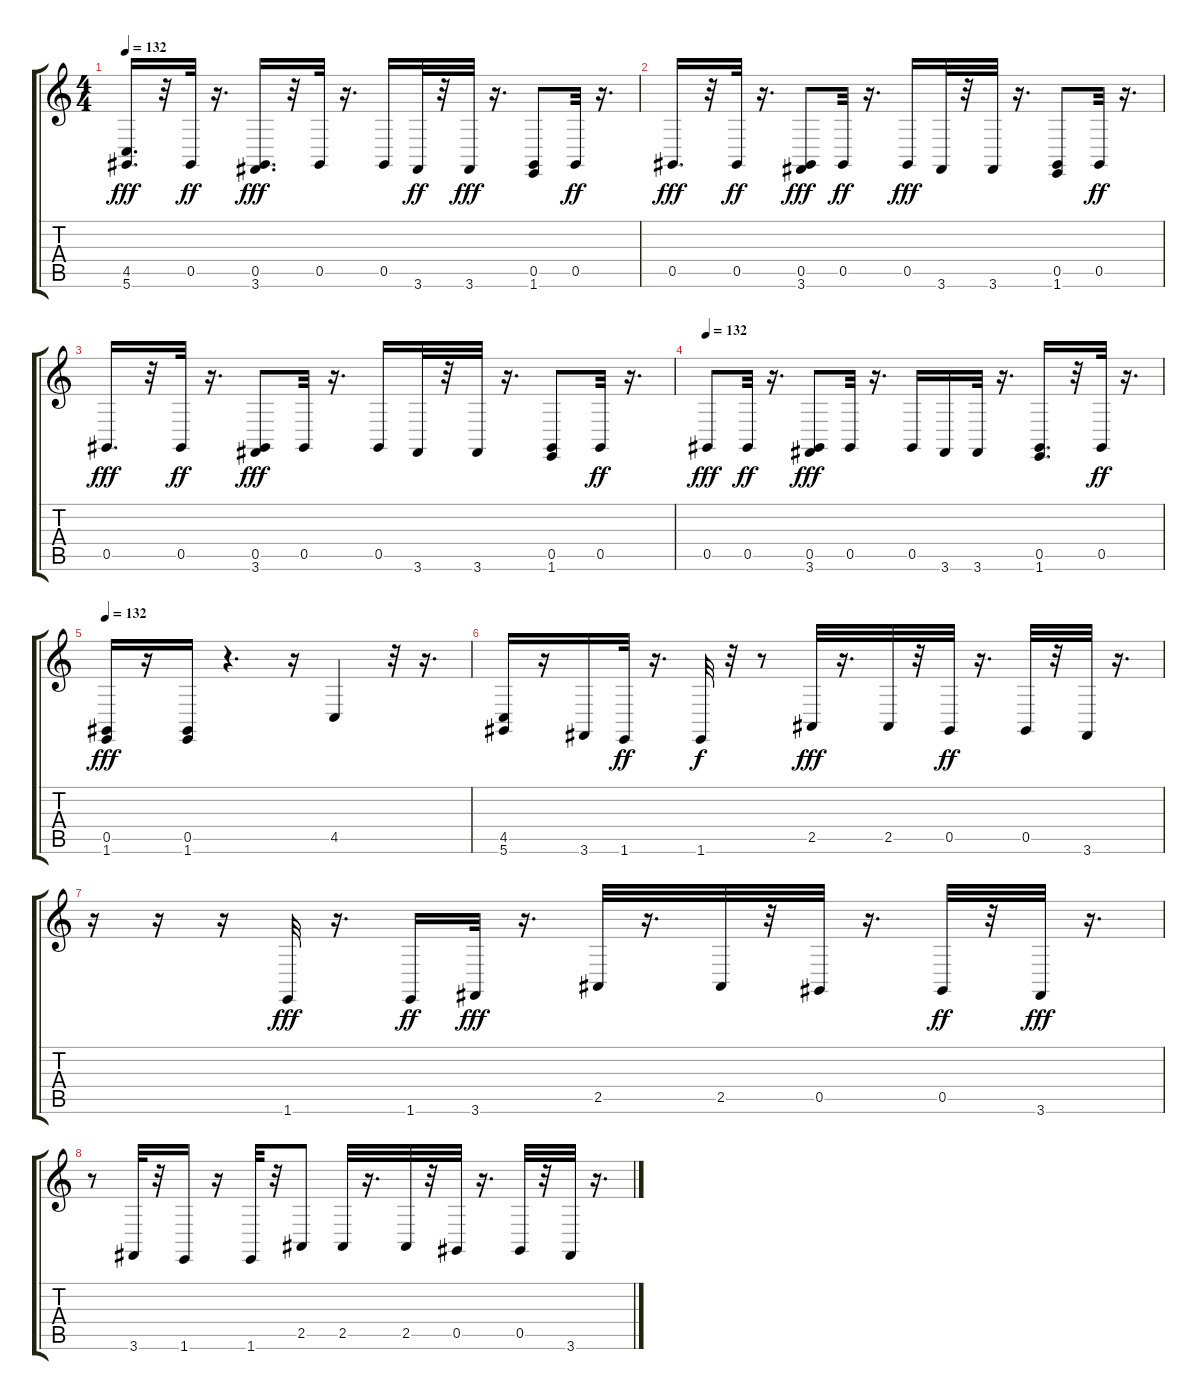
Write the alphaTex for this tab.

\track "" {instrument acousticgrandpiano}
\staff {score tabs}
\tuning (Eb4 Bb3 Gb3 Db3 Ab2 Eb2) {hide}
\ts (4 4)
\tempo 132
\clef g2
\ks c
(4.5 5.6).16{d dy fff} r.32 0.5.32{dy ff} r.16{d} (0.5 3.6).16{d dy fff} r.32 0.5.32 r.16{d} 0.5.16 3.6.32{dy ff} r.32 3.6.32{dy fff} r.16{d} (0.5 1.6).8 0.5.32{dy ff} r.16{d} |
0.5.16{d dy fff} r.32 0.5.32{dy ff} r.16{d} (0.5 3.6).8{dy fff} 0.5.32{dy ff} r.16{d} 0.5.16{dy fff} 3.6.32 r.32 3.6.32 r.16{d} (0.5 1.6).8 0.5.32{dy ff} r.16{d} |
0.5.16{d dy fff} r.32 0.5.32{dy ff} r.16{d} (0.5 3.6).8{dy fff} 0.5.32 r.16{d} 0.5.16 3.6.32 r.32 3.6.32 r.16{d} (0.5 1.6).8 0.5.32{dy ff} r.16{d} |
\tempo 132
0.5.8{dy fff} 0.5.32{dy ff} r.16{d} (0.5 3.6).8{dy fff} 0.5.32 r.16{d} 0.5.16 3.6.16 3.6.32 r.16{d} (0.5 1.6).16{d} r.32 0.5.32{dy ff} r.16{d} |
\tempo 132
(0.5 1.6).16{dy fff volume 16 instrument acousticgrandpiano} r.16 (0.5 1.6).16 r.4{d} r.16 4.5.4 r.32 r.16{d} |
(4.5 5.6).16{volume 16 instrument acousticgrandpiano} r.16 3.6.16 1.6.32{dy ff} r.16{d} 1.6.32{dy f} r.32 r.8{volume 16 instrument acousticgrandpiano} 2.5.32{dy fff} r.16{d} 2.5.32 r.32 0.5.32{dy ff} r.16{d} 0.5.32 r.32 3.6.32 r.16{d} |
r.16 r.16 r.16 1.6.32{dy fff} r.16{d} 1.6.16{dy ff} 3.6.32{dy fff} r.16{d} 2.5.32 r.16{d} 2.5.32 r.32 0.5.32 r.16{d} 0.5.32{dy ff} r.32 3.6.32{dy fff} r.16{d} |
r.8 3.6.32 r.32 1.6.16 r.16 1.6.32 r.32 2.5.8 2.5.32 r.16{d} 2.5.32 r.32 0.5.32 r.16{d} 0.5.32 r.32 3.6.32 r.16{d}
